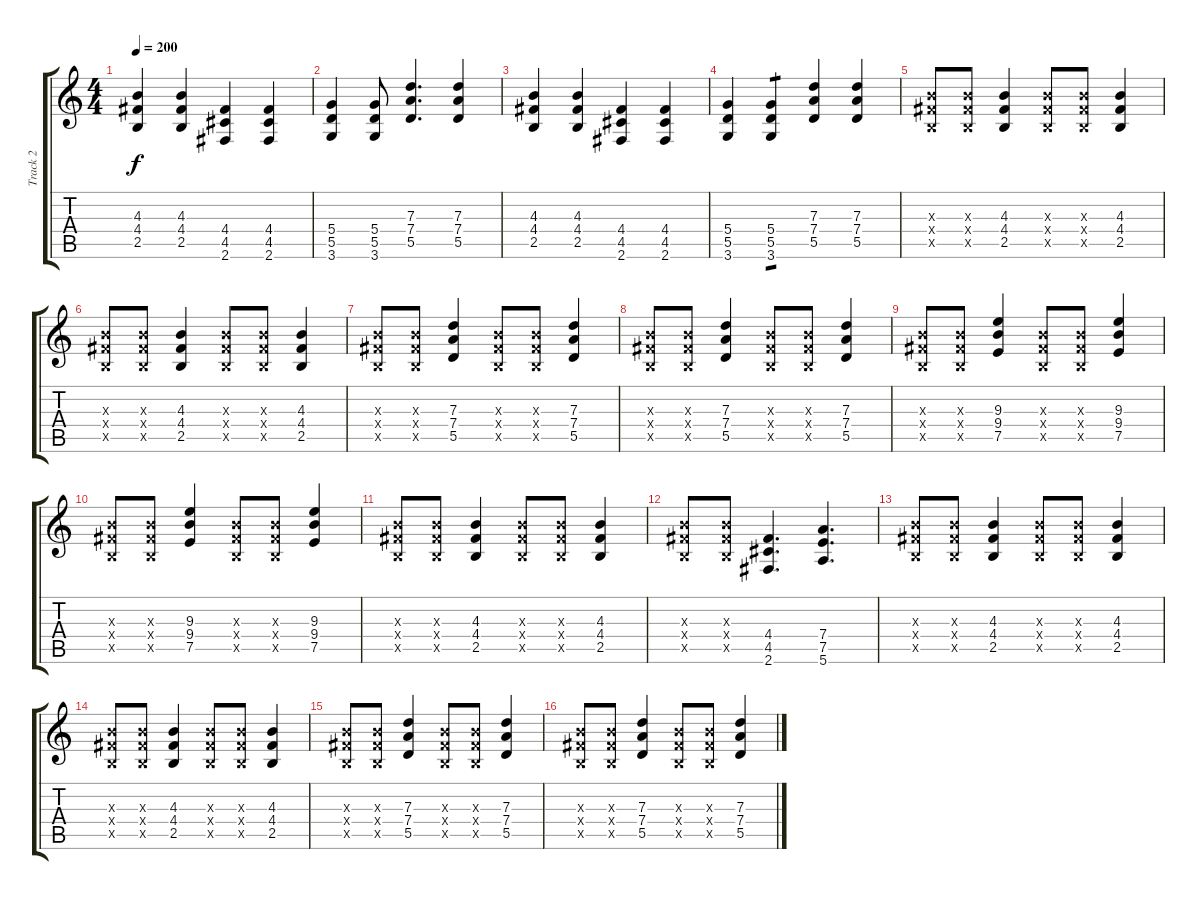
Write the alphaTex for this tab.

\track ("Track 2" "Track 2") {instrument distortionguitar}
\staff {score tabs}
\tuning (E4 B3 G3 D3 A2 E2) {hide}
\ts (4 4)
\tempo 200
\clef g2
\ks c
(4.3 4.4 2.5).4{dy f} (4.3 4.4 2.5).4 (4.4 4.5 2.6).4 (4.4 4.5 2.6).4 |
(5.4 5.5 3.6).4 (5.4 5.5 3.6).8 (7.3 7.4 5.5).4{d} (7.3 7.4 5.5).4 |
(4.3 4.4 2.5).4 (4.3 4.4 2.5).4 (4.4 4.5 2.6).4 (4.4 4.5 2.6).4 |
(5.4 5.5 3.6).4 (5.4 5.5 3.6).4{tp 1} (7.3 7.4 5.5).4 (7.3 7.4 5.5).4 |
(4.3{x} 4.4{x} 2.5{x}).8 (4.3{x} 4.4{x} 2.5{x}).8 (4.3 4.4 2.5).4 (4.3{x} 4.4{x} 2.5{x}).8 (4.3{x} 4.4{x} 2.5{x}).8 (4.3 4.4 2.5).4 |
(4.3{x} 4.4{x} 2.5{x}).8 (4.3{x} 4.4{x} 2.5{x}).8 (4.3 4.4 2.5).4 (4.3{x} 4.4{x} 2.5{x}).8 (4.3{x} 4.4{x} 2.5{x}).8 (4.3 4.4 2.5).4 |
(4.3{x} 4.4{x} 2.5{x}).8 (4.3{x} 4.4{x} 2.5{x}).8 (7.3 7.4 5.5).4 (4.3{x} 4.4{x} 2.5{x}).8 (4.3{x} 4.4{x} 2.5{x}).8 (7.3 7.4 5.5).4 |
(4.3{x} 4.4{x} 2.5{x}).8 (4.3{x} 4.4{x} 2.5{x}).8 (7.3 7.4 5.5).4 (4.3{x} 4.4{x} 2.5{x}).8 (4.3{x} 4.4{x} 2.5{x}).8 (7.3 7.4 5.5).4 |
(4.3{x} 4.4{x} 2.5{x}).8 (4.3{x} 4.4{x} 2.5{x}).8 (9.3 9.4 7.5).4 (4.3{x} 4.4{x} 2.5{x}).8 (4.3{x} 4.4{x} 2.5{x}).8 (9.3 9.4 7.5).4 |
(4.3{x} 4.4{x} 2.5{x}).8 (4.3{x} 4.4{x} 2.5{x}).8 (9.3 9.4 7.5).4 (4.3{x} 4.4{x} 2.5{x}).8 (4.3{x} 4.4{x} 2.5{x}).8 (9.3 9.4 7.5).4 |
(4.3{x} 4.4{x} 2.5{x}).8 (4.3{x} 4.4{x} 2.5{x}).8 (4.3 4.4 2.5).4 (4.3{x} 4.4{x} 2.5{x}).8 (4.3{x} 4.4{x} 2.5{x}).8 (4.3 4.4 2.5).4 |
(4.3{x} 4.4{x} 2.5{x}).8 (4.3{x} 4.4{x} 2.5{x}).8 (4.4 4.5 2.6).4{d} (7.4 7.5 5.6).4{d} |
(4.3{x} 4.4{x} 2.5{x}).8 (4.3{x} 4.4{x} 2.5{x}).8 (4.3 4.4 2.5).4 (4.3{x} 4.4{x} 2.5{x}).8 (4.3{x} 4.4{x} 2.5{x}).8 (4.3 4.4 2.5).4 |
(4.3{x} 4.4{x} 2.5{x}).8 (4.3{x} 4.4{x} 2.5{x}).8 (4.3 4.4 2.5).4 (4.3{x} 4.4{x} 2.5{x}).8 (4.3{x} 4.4{x} 2.5{x}).8 (4.3 4.4 2.5).4 |
(4.3{x} 4.4{x} 2.5{x}).8 (4.3{x} 4.4{x} 2.5{x}).8 (7.3 7.4 5.5).4 (4.3{x} 4.4{x} 2.5{x}).8 (4.3{x} 4.4{x} 2.5{x}).8 (7.3 7.4 5.5).4 |
(4.3{x} 4.4{x} 2.5{x}).8 (4.3{x} 4.4{x} 2.5{x}).8 (7.3 7.4 5.5).4 (4.3{x} 4.4{x} 2.5{x}).8 (4.3{x} 4.4{x} 2.5{x}).8 (7.3 7.4 5.5).4
